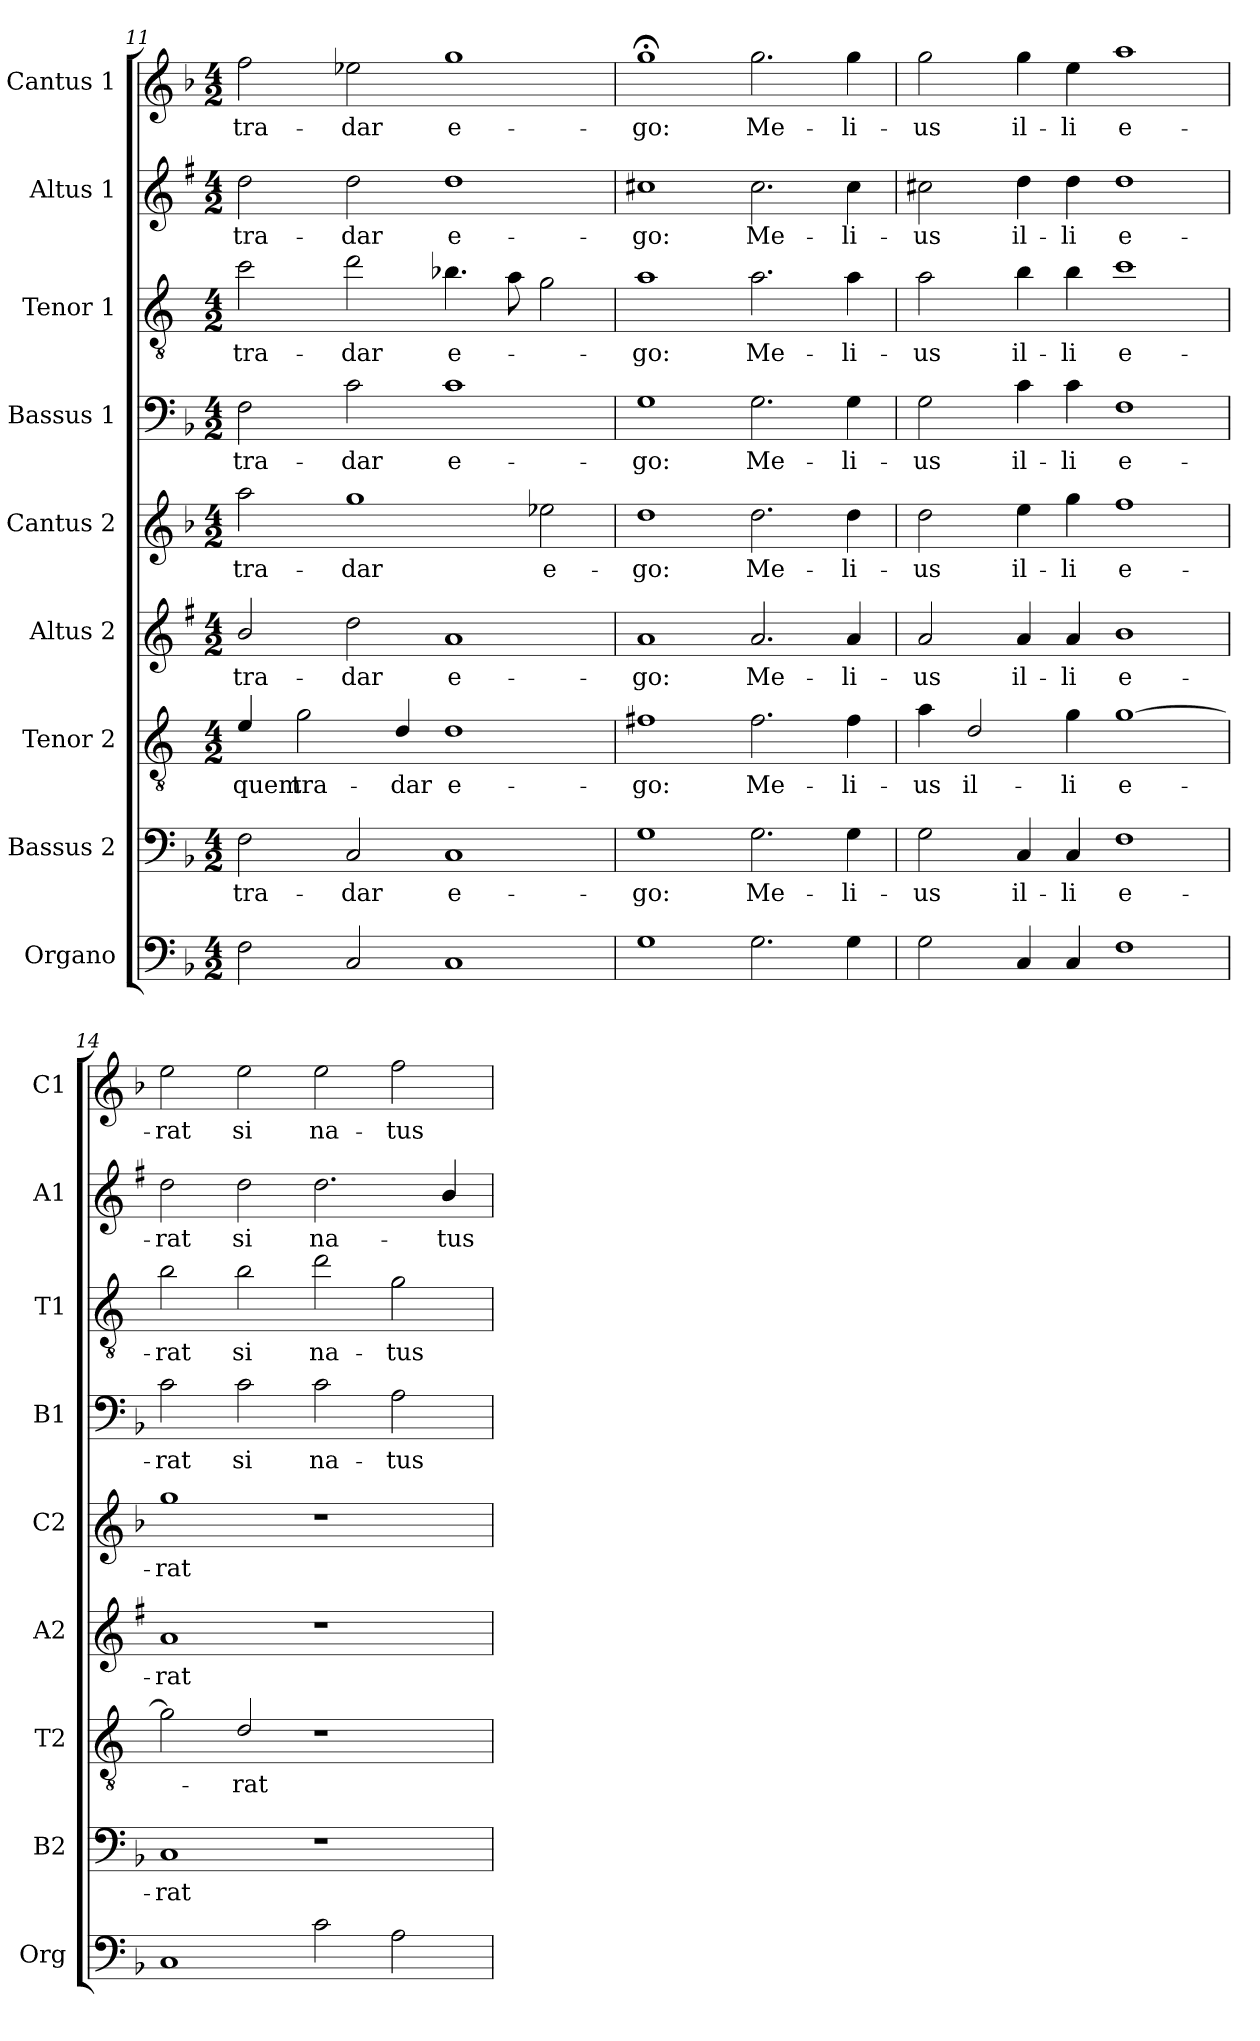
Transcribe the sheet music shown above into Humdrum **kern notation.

**kern	**kern	**text	**kern	**text	**kern	**text	**kern	**text	**kern	**text	**kern	**text	**kern	**text	**kern	**text
*part9	*part8	*part8	*part7	*part7	*part6	*part6	*part5	*part5	*part4	*part4	*part3	*part3	*part2	*part2	*part1	*part1
*staff9	*staff8	*staff8	*staff7	*staff7	*staff6	*staff6	*staff5	*staff5	*staff4	*staff4	*staff3	*staff3	*staff2	*staff2	*staff1	*staff1
*I"Organo	*I"Bassus 2	*	*I"Tenor 2	*	*I"Altus 2	*	*I"Cantus 2	*	*I"Bassus 1	*	*I"Tenor 1	*	*I"Altus 1	*	*I"Cantus 1	*
*I'Org	*I'B2	*	*I'T2	*	*I'A2	*	*I'C2	*	*I'B1	*	*I'T1	*	*I'A1	*	*I'C1	*
!!LO:PB:g=z
*clefF4	*clefF4	*	*clefGv2	*	*clefG2	*	*clefG2	*	*clefF4	*	*clefGv2	*	*clefG2	*	*clefG2	*
*	*	*	*ITrd4c7	*	*ITrd1c2	*	*	*	*	*	*ITrd4c7	*	*ITrd1c2	*	*	*
*k[b-]	*k[b-]	*	*k[b-]	*	*k[b-]	*	*k[b-]	*	*k[b-]	*	*k[b-]	*	*k[b-]	*	*k[b-]	*
*F:	*F:	*	*F:	*	*F:	*	*F:	*	*F:	*	*F:	*	*F:	*	*F:	*
*M4/2	*M4/2	*	*M4/2	*	*M4/2	*	*M4/2	*	*M4/2	*	*M4/2	*	*M4/2	*	*M4/2	*
=11	=11	=11	=11	=11	=11	=11	=11	=11	=11	=11	=11	=11	=11	=11	=11	=11
!	!	!LO:LY:b	!	!LO:LY:b	!	!LO:LY:b	!	!LO:LY:b	!	!LO:LY:b	!	!LO:LY:b	!	!LO:LY:b	!	!LO:LY:b
2F\	2F\	tra-	4A/	quem	2a/	tra-	2aa\	tra-	2F\	tra-	2f\	tra-	2cc\	tra-	2ff\	tra-
!	!	!	!	!LO:LY:b	!	!	!	!	!	!	!	!	!	!	!	!
.	.	.	2c\	tra-	.	.	.	.	.	.	.	.	.	.	.	.
!	!	!LO:LY:b	!	!	!	!LO:LY:b	!	!LO:LY:b	!	!LO:LY:b	!	!LO:LY:b	!	!LO:LY:b	!	!LO:LY:b
2C/	2C/	-dar	.	.	2cc\	-dar	1gg	-dar	2c\	-dar	2g\	-dar	2cc\	-dar	2ee-X\	-dar
!	!	!	!	!LO:LY:b	!	!	!	!	!	!	!	!	!	!	!	!
.	.	.	4G/	-dar	.	.	.	.	.	.	.	.	.	.	.	.
!	!	!LO:LY:b	!	!LO:LY:b	!	!LO:LY:b	!	!	!	!LO:LY:b	!	!LO:LY:b	!	!LO:LY:b	!	!LO:LY:b
1C	1C	e-	1G	e-	1g	e-	.	.	1c	e-	4.e-X\	e-	1cc	e-	1gg	e-
.	.	.	.	.	.	.	.	.	.	.	8d\	.	.	.	.	.
!	!	!	!	!	!	!	!	!LO:LY:b	!	!	!	!	!	!	!	!
.	.	.	.	.	.	.	2ee-X\	e-	.	.	2c\	.	.	.	.	.
=12	=12	=12	=12	=12	=12	=12	=12	=12	=12	=12	=12	=12	=12	=12	=12	=12
!	!	!LO:LY:b	!	!LO:LY:b	!	!LO:LY:b	!	!LO:LY:b	!	!LO:LY:b	!	!LO:LY:b	!	!LO:LY:b	!	!LO:LY:b
1G	1G	-go:	1Bn	-go:	1g	-go:	1dd	-go:	1G	-go:	1d	-go:	1bn	-go:	1gg;<	-go:
!	!	!LO:LY:b	!	!LO:LY:b	!	!LO:LY:b	!	!LO:LY:b	!	!LO:LY:b	!	!LO:LY:b	!	!LO:LY:b	!	!LO:LY:b
2.G\	2.G\	Me-	2.B\	Me-	2.g/	Me-	2.dd\	Me-	2.G\	Me-	2.d\	Me-	2.b\	Me-	2.gg\	Me-
!	!	!LO:LY:b	!	!LO:LY:b	!	!LO:LY:b	!	!LO:LY:b	!	!LO:LY:b	!	!LO:LY:b	!	!LO:LY:b	!	!LO:LY:b
4G\	4G\	-li-	4B\	-li-	4g/	-li-	4dd\	-li-	4G\	-li-	4d\	-li-	4b\	-li-	4gg\	-li-
=13	=13	=13	=13	=13	=13	=13	=13	=13	=13	=13	=13	=13	=13	=13	=13	=13
!	!	!LO:LY:b	!	!LO:LY:b	!	!LO:LY:b	!	!LO:LY:b	!	!LO:LY:b	!	!LO:LY:b	!	!LO:LY:b	!	!LO:LY:b
2G\	2G\	-us	4d\	-us	2g/	-us	2dd\	-us	2G\	-us	2d\	-us	2bn\	-us	2gg\	-us
!	!	!	!	!LO:LY:b	!	!	!	!	!	!	!	!	!	!	!	!
.	.	.	2G/	il-	.	.	.	.	.	.	.	.	.	.	.	.
!	!	!LO:LY:b	!	!	!	!LO:LY:b	!	!LO:LY:b	!	!LO:LY:b	!	!LO:LY:b	!	!LO:LY:b	!	!LO:LY:b
4C/	4C/	il-	.	.	4g/	il-	4ee\	il-	4c\	il-	4e\	il-	4cc\	il-	4gg\	il-
!	!	!LO:LY:b	!	!LO:LY:b	!	!LO:LY:b	!	!LO:LY:b	!	!LO:LY:b	!	!LO:LY:b	!	!LO:LY:b	!	!LO:LY:b
4C/	4C/	-li	4c\	-li	4g/	-li	4gg\	-li	4c\	-li	4e\	-li	4cc\	-li	4ee\	-li
!	!	!LO:LY:b	!	!LO:LY:b	!	!LO:LY:b	!	!LO:LY:b	!	!LO:LY:b	!	!LO:LY:b	!	!LO:LY:b	!	!LO:LY:b
1F	1F	e-	[1c	e-	1a	e-	1ff	e-	1F	e-	1f	e-	1cc	e-	1aa	e-
=14	=14	=14	=14	=14	=14	=14	=14	=14	=14	=14	=14	=14	=14	=14	=14	=14
!	!	!LO:LY:b	!	!	!	!LO:LY:b	!	!LO:LY:b	!	!LO:LY:b	!	!LO:LY:b	!	!LO:LY:b	!	!LO:LY:b
1C	1C	-rat	2c\]	.	1g	-rat	1gg	-rat	2c\	-rat	2e\	-rat	2cc\	-rat	2ee\	-rat
!	!	!	!	!LO:LY:b	!	!	!	!	!	!LO:LY:b	!	!LO:LY:b	!	!LO:LY:b	!	!LO:LY:b
.	.	.	2G/	-rat	.	.	.	.	2c\	si	2e\	si	2cc\	si	2ee\	si
!	!	!	!	!	!	!	!	!	!	!LO:LY:b	!	!LO:LY:b	!	!LO:LY:b	!	!LO:LY:b
2c\	1r	.	1r	.	1r	.	1r	.	2c\	na-	2g\	na-	2.cc\	na-	2ee\	na-
!	!	!	!	!	!	!	!	!	!	!LO:LY:b	!	!LO:LY:b	!	!	!	!LO:LY:b
2A\	.	.	.	.	.	.	.	.	2A\	-tus	2c\	-tus	.	.	2ff\	-tus
!	!	!	!	!	!	!	!	!	!	!	!	!	!	!LO:LY:b	!	!
.	.	.	.	.	.	.	.	.	.	.	.	.	4a/	-tus	.	.
=	=	=	=	=	=	=	=	=	=	=	=	=	=	=	=	=
*-	*-	*-	*-	*-	*-	*-	*-	*-	*-	*-	*-	*-	*-	*-	*-	*-
